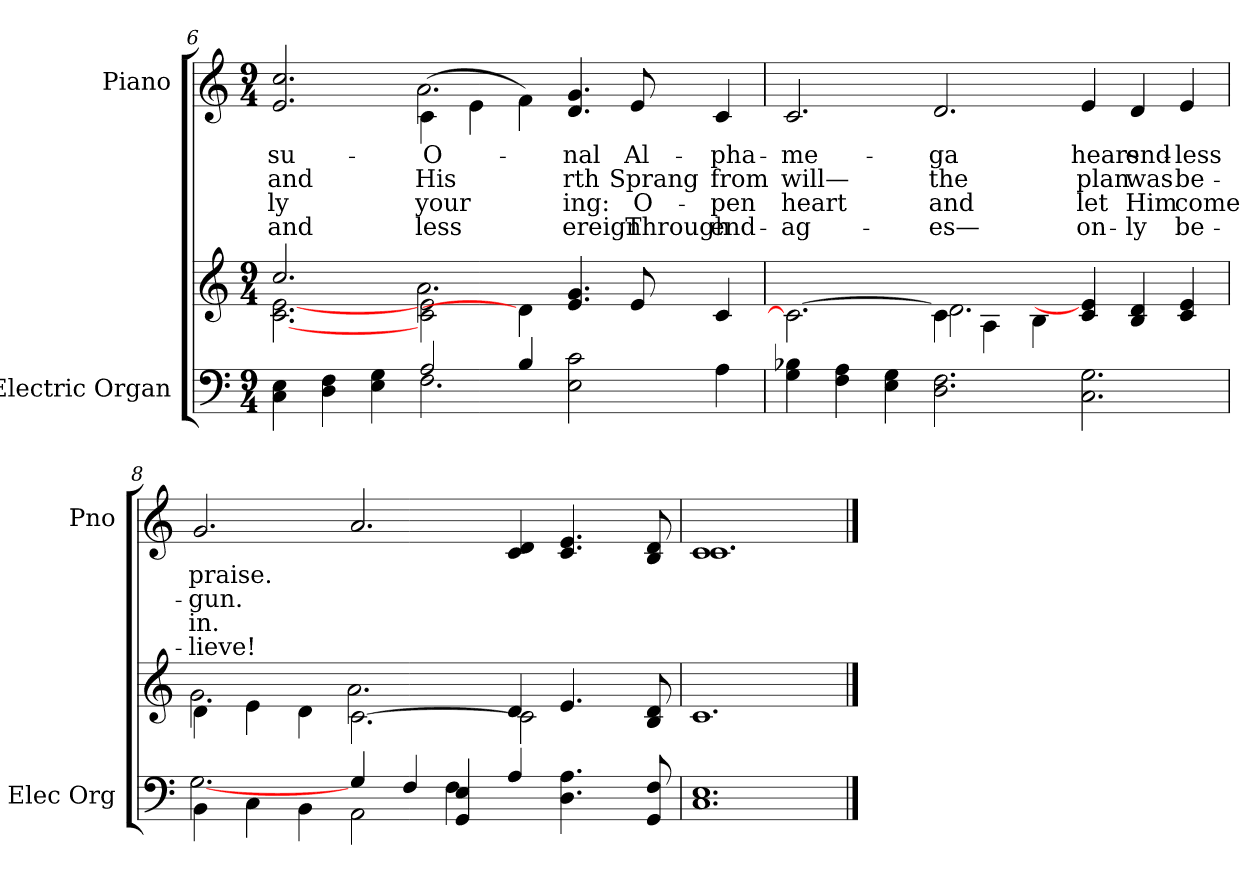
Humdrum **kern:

**kern	**kern	**kern	**text	**text	**text	**text
*part2	*part2	*part1	*part1	*part1	*part1	*part1
*staff3	*staff2	*staff1	*staff1	*staff1	*staff1	*staff1
*I"Electric Organ	*	*I"Piano	*	*	*	*
*I'Elec Org	*	*I'Pno	*	*	*	*
*clefF4	*clefG2	*clefG2	*	*	*	*
*M9/4	*M9/4	*M9/4	*	*	*	*
=6	=6	=6	=6	=6	=6	=6
*^	*^	*^	*	*	*	*
4C\ 4E\	2.ryy	2.cc/	[2.c [2.e	2.e/ 2.cc/	2.ryy	su-	and	-ly	and
4D\ 4F\	.	.	.	.	.	.	.	.	.
4E\ 4G\	.	.	.	.	.	.	.	.	.
2A/	2.F	2c\ 2e\	2.a	(4c\	2.a	-O-	His	your	-less
.	.	.	.	4e\	.	.	.	.	.
4B/	.	4d\]	.	4f\)	.	.	.	.	.
2E\ 2c\	2.ryy	4.e/ 4.g/	2.ryy	4.d/ 4.g/	2.ryy	-nal	-rth	-ing:	-ereign
.	.	8e/	.	8e/	.	Al-	Sprang	O-	Through
4A\	.	4c/	.	4c/	.	-pha-	from	-pen	end-
*v	*v	*	*	*v	*v	*	*	*	*
=7	=7	=7	=7	=7	=7	=7	=7
4G\ 4B-X\	2.c\_	2.ryy	2.c/	-me-	will—	heart	ag-
4F\ 4A\	.	.	.	.	.	.	.
4E\ 4G\	.	.	.	.	.	.	.
2.D\ 2.F\	4c\]	2.d	2.d/	-ga	the	and	-es—
.	4A\	.	.	.	.	.	.
.	4B\	.	.	.	.	.	.
2.C\ 2.G\	4c/ 4e/]	2.ryy	4e/	hears	plan	let	on-
.	4B/ 4d/	.	4d/	end-	was	Him	-ly
.	4c/ 4e/	.	4e/	-less	be-	come	be-
=8	=8	=8	=8	=8	=8	=8	=8
*^	*	*	*	*	*	*	*
4BB\	[2.G	4d\	2.g	2.g/	praise.	-gun.	in.	-lieve!
4C\	.	4e\	.	.	.	.	.	.
4BB\	.	4d\	.	.	.	.	.	.
4G/	2AA	[2.c\	2.a	2.a/	.	.	.	.
4F/	.	.	.	.	.	.	.	.
4GG/ 4E/	4F	.	.	.	.	.	.	.
4A/	2.ryy	4d/	2c]	4c/ 4d/	.	.	.	.
4.D\ 4.A\	.	4.e/	.	4.c/ 4.e/	.	.	.	.
.	.	.	4ryy	.	.	.	.	.
8GG/ 8F/	.	8B 8d	.	8B/ 8d/	.	.	.	.
*v	*v	*	*	*	*	*	*	*
*	*v	*v	*	*	*	*	*
=9	=9	=9	=9	=9	=9	=9
*	*	*^	*	*	*	*
1.C\ 1.E\	1.c/	1.c/	1.c	.	.	.	.
*	*	*v	*v	*	*	*	*
==	==	==	==	==	==	==
*-	*-	*-	*-	*-	*-	*-
